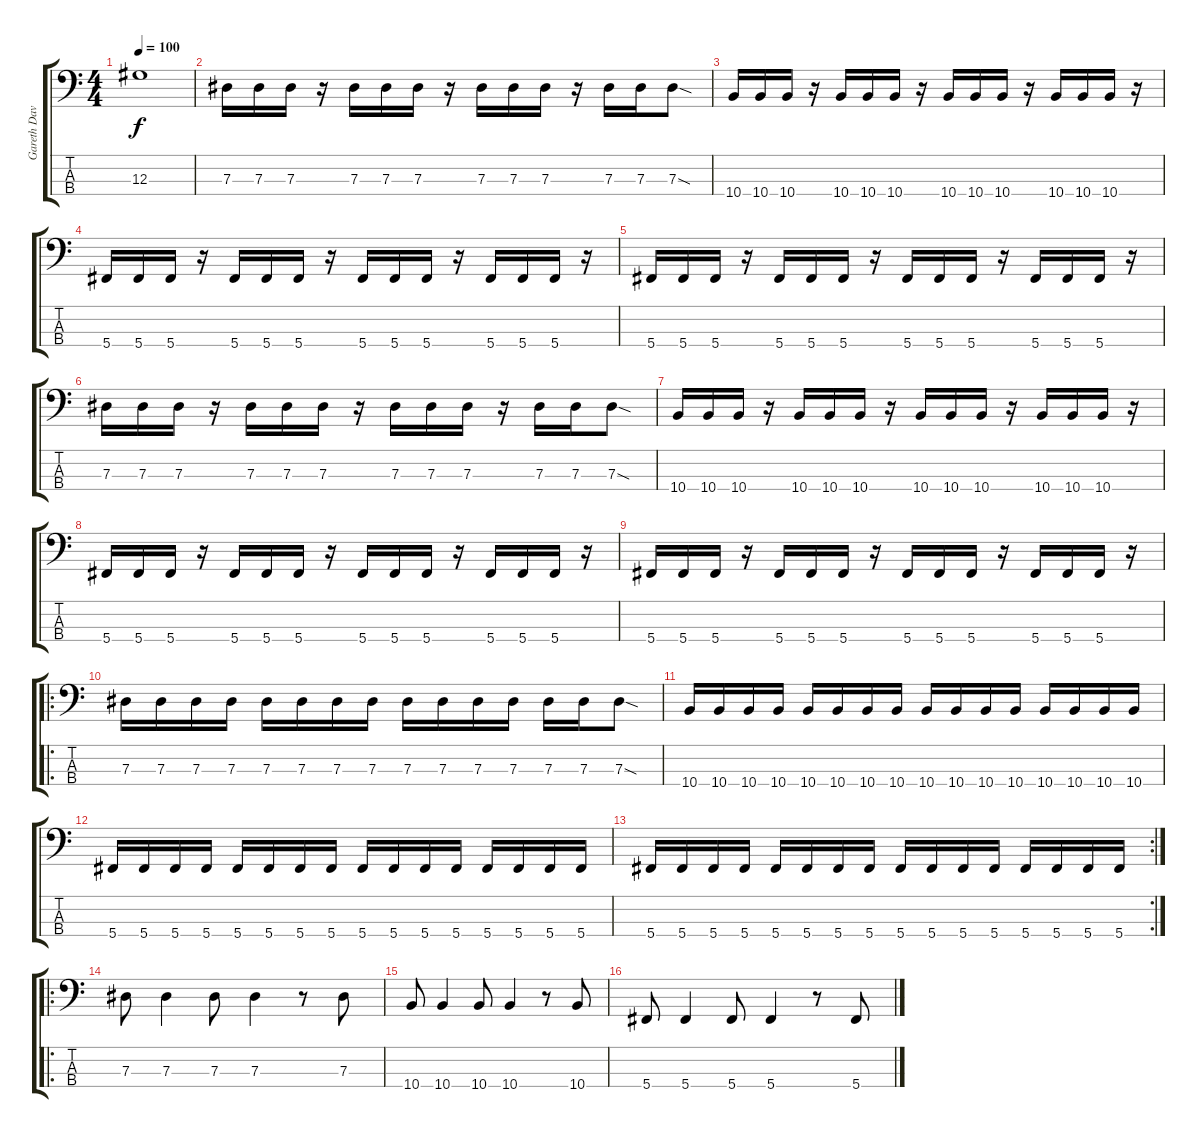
\track ("Gareth Davies" "Gareth Dav") {instrument electricbasspick}
\staff {score tabs}
\tuning (Gb2 Db2 Ab1 Db1) {hide}
\ts (4 4)
\tempo 100
\clef f4
\ks c
12.3.1{dy f} |
7.3.16 7.3.16 7.3.16 r.16 7.3.16 7.3.16 7.3.16 r.16 7.3.16 7.3.16 7.3.16 r.16 7.3.16 7.3.16 7.3{sod}.8 |
10.4.16 10.4.16 10.4.16 r.16 10.4.16 10.4.16 10.4.16 r.16 10.4.16 10.4.16 10.4.16 r.16 10.4.16 10.4.16 10.4.16 r.16 |
5.4.16 5.4.16 5.4.16 r.16 5.4.16 5.4.16 5.4.16 r.16 5.4.16 5.4.16 5.4.16 r.16 5.4.16 5.4.16 5.4.16 r.16 |
5.4.16 5.4.16 5.4.16 r.16 5.4.16 5.4.16 5.4.16 r.16 5.4.16 5.4.16 5.4.16 r.16 5.4.16 5.4.16 5.4.16 r.16 |
7.3.16 7.3.16 7.3.16 r.16 7.3.16 7.3.16 7.3.16 r.16 7.3.16 7.3.16 7.3.16 r.16 7.3.16 7.3.16 7.3{sod}.8 |
10.4.16 10.4.16 10.4.16 r.16 10.4.16 10.4.16 10.4.16 r.16 10.4.16 10.4.16 10.4.16 r.16 10.4.16 10.4.16 10.4.16 r.16 |
5.4.16 5.4.16 5.4.16 r.16 5.4.16 5.4.16 5.4.16 r.16 5.4.16 5.4.16 5.4.16 r.16 5.4.16 5.4.16 5.4.16 r.16 |
5.4.16 5.4.16 5.4.16 r.16 5.4.16 5.4.16 5.4.16 r.16 5.4.16 5.4.16 5.4.16 r.16 5.4.16 5.4.16 5.4.16 r.16 |
\ro
7.3.16 7.3.16 7.3.16 7.3.16 7.3.16 7.3.16 7.3.16 7.3.16 7.3.16 7.3.16 7.3.16 7.3.16 7.3.16 7.3.16 7.3{sod}.8 |
10.4.16 10.4.16 10.4.16 10.4.16 10.4.16 10.4.16 10.4.16 10.4.16 10.4.16 10.4.16 10.4.16 10.4.16 10.4.16 10.4.16 10.4.16 10.4.16 |
5.4.16 5.4.16 5.4.16 5.4.16 5.4.16 5.4.16 5.4.16 5.4.16 5.4.16 5.4.16 5.4.16 5.4.16 5.4.16 5.4.16 5.4.16 5.4.16 |
\rc 2
5.4.16 5.4.16 5.4.16 5.4.16 5.4.16 5.4.16 5.4.16 5.4.16 5.4.16 5.4.16 5.4.16 5.4.16 5.4.16 5.4.16 5.4.16 5.4.16 |
\ro
7.3.8 7.3.4 7.3.8 7.3.4 r.8 7.3.8 |
10.4.8 10.4.4 10.4.8 10.4.4 r.8 10.4.8 |
5.4.8 5.4.4 5.4.8 5.4.4 r.8 5.4.8
